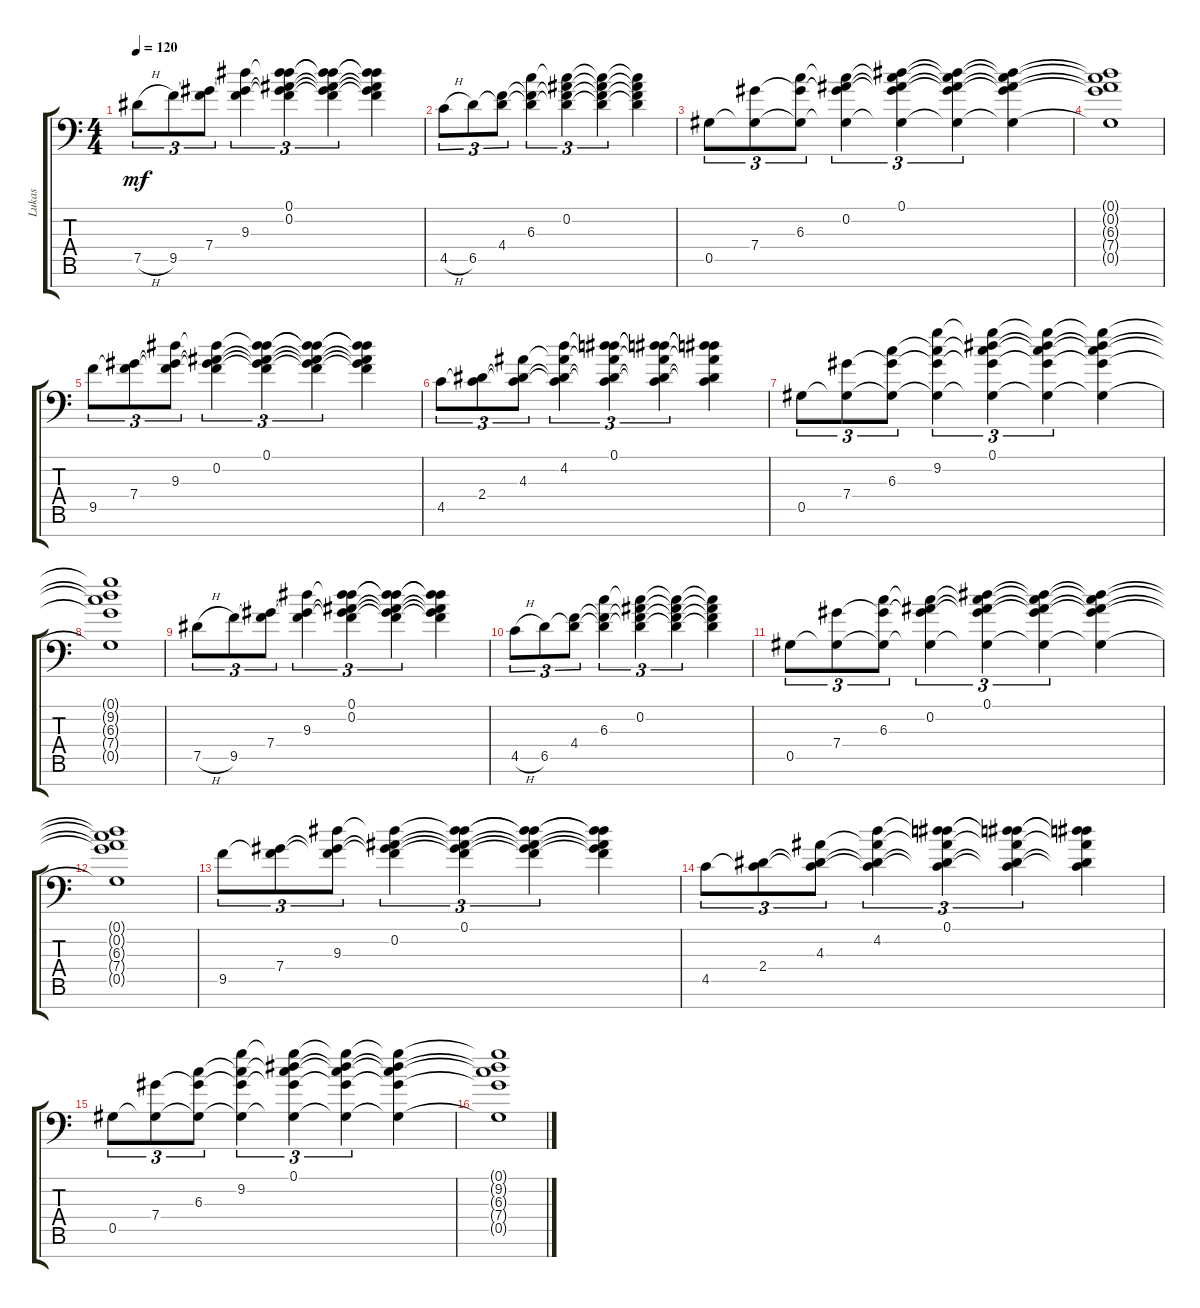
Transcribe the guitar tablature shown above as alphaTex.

\track ("Lukas" "Lukas") {instrument distortionguitar}
\staff {score tabs}
\tuning (Eb4 Bb3 Gb3 Db3 Ab2 Eb2 Ab1) {hide}
\ts (4 4)
\tempo 120
\clef f4
\ks c
7.5{h}.8{tu (3 2) dy mf} 9.5.8{tu (3 2)} (7.4 9.5{t}).8{tu (3 2)} (9.3 7.4{t} 9.5{t}).4{tu (3 2)} (0.1 0.2 9.3{t} 7.4{t} 9.5{t}).4{tu (3 2)} (0.1{t} 0.2{t} 9.3{t} 7.4{t} 9.5{t}).4{tu (3 2)} (0.1{t} 0.2{t} 9.3{t} 7.4{t} 9.5{t}).4 |
4.5{h}.8{tu (3 2)} 6.5.8{tu (3 2)} (4.4 6.5{t}).8{tu (3 2)} (6.3 4.4{t} 6.5{t}).4{tu (3 2)} (0.2 6.3{t} 4.4{t} 6.5{t}).4{tu (3 2)} (0.2{t} 6.3{t} 4.4{t} 6.5{t}).4{tu (3 2)} (0.2{t} 6.3{t} 4.4{t} 6.5{t}).4 |
0.5.8{tu (3 2)} (7.4 0.5{t}).8{tu (3 2)} (6.3 7.4{t} 0.5{t}).8{tu (3 2)} (0.2 6.3{t} 7.4{t} 0.5{t}).4{tu (3 2)} (0.1 0.2{t} 6.3{t} 7.4{t} 0.5{t}).4{tu (3 2)} (0.1{t} 0.2{t} 6.3{t} 7.4{t} 0.5{t}).4{tu (3 2)} (0.1{t} 0.2{t} 6.3{t} 7.4{t} 0.5{t}).4 |
(0.1{t} 0.2{t} 6.3{t} 7.4{t} 0.5{t}).1 |
9.5.8{tu (3 2)} (7.4 9.5{t}).8{tu (3 2)} (9.3 7.4{t} 9.5{t}).8{tu (3 2)} (0.2 9.3{t} 7.4{t} 9.5{t}).4{tu (3 2)} (0.1 0.2{t} 9.3{t} 7.4{t} 9.5{t}).4{tu (3 2)} (0.1{t} 0.2{t} 9.3{t} 7.4{t} 9.5{t}).4{tu (3 2)} (0.1{t} 0.2{t} 9.3{t} 7.4{t} 9.5{t}).4 |
4.5.8{tu (3 2)} (2.4 4.5{t}).8{tu (3 2)} (4.3 2.4{t} 4.5{t}).8{tu (3 2)} (4.2 4.3{t} 2.4{t} 4.5{t}).4{tu (3 2)} (0.1 4.2{t} 4.3{t} 2.4{t} 4.5{t}).4{tu (3 2)} (0.1{t} 4.2{t} 4.3{t} 2.4{t} 4.5{t}).4{tu (3 2)} (0.1{t} 4.2{t} 4.3{t} 2.4{t} 4.5{t}).4 |
0.5.8{tu (3 2)} (7.4 0.5{t}).8{tu (3 2)} (6.3 7.4{t} 0.5{t}).8{tu (3 2)} (9.2 6.3{t} 7.4{t} 0.5{t}).4{tu (3 2)} (0.1 9.2{t} 6.3{t} 7.4{t} 0.5{t}).4{tu (3 2)} (0.1{t} 9.2{t} 6.3{t} 7.4{t} 0.5{t}).4{tu (3 2)} (0.1{t} 9.2{t} 6.3{t} 7.4{t} 0.5{t}).4 |
(0.1{t} 9.2{t} 6.3{t} 7.4{t} 0.5{t}).1 |
7.5{h}.8{tu (3 2)} 9.5.8{tu (3 2)} (7.4 9.5{t}).8{tu (3 2)} (9.3 7.4{t} 9.5{t}).4{tu (3 2)} (0.1 0.2 9.3{t} 7.4{t} 9.5{t}).4{tu (3 2)} (0.1{t} 0.2{t} 9.3{t} 7.4{t} 9.5{t}).4{tu (3 2)} (0.1{t} 0.2{t} 9.3{t} 7.4{t} 9.5{t}).4 |
4.5{h}.8{tu (3 2)} 6.5.8{tu (3 2)} (4.4 6.5{t}).8{tu (3 2)} (6.3 4.4{t} 6.5{t}).4{tu (3 2)} (0.2 6.3{t} 4.4{t} 6.5{t}).4{tu (3 2)} (0.2{t} 6.3{t} 4.4{t} 6.5{t}).4{tu (3 2)} (0.2{t} 6.3{t} 4.4{t} 6.5{t}).4 |
0.5.8{tu (3 2)} (7.4 0.5{t}).8{tu (3 2)} (6.3 7.4{t} 0.5{t}).8{tu (3 2)} (0.2 6.3{t} 7.4{t} 0.5{t}).4{tu (3 2)} (0.1 0.2{t} 6.3{t} 7.4{t} 0.5{t}).4{tu (3 2)} (0.1{t} 0.2{t} 6.3{t} 7.4{t} 0.5{t}).4{tu (3 2)} (0.1{t} 0.2{t} 6.3{t} 7.4{t} 0.5{t}).4 |
(0.1{t} 0.2{t} 6.3{t} 7.4{t} 0.5{t}).1 |
9.5.8{tu (3 2)} (7.4 9.5{t}).8{tu (3 2)} (9.3 7.4{t} 9.5{t}).8{tu (3 2)} (0.2 9.3{t} 7.4{t} 9.5{t}).4{tu (3 2)} (0.1 0.2{t} 9.3{t} 7.4{t} 9.5{t}).4{tu (3 2)} (0.1{t} 0.2{t} 9.3{t} 7.4{t} 9.5{t}).4{tu (3 2)} (0.1{t} 0.2{t} 9.3{t} 7.4{t} 9.5{t}).4 |
4.5.8{tu (3 2)} (2.4 4.5{t}).8{tu (3 2)} (4.3 2.4{t} 4.5{t}).8{tu (3 2)} (4.2 4.3{t} 2.4{t} 4.5{t}).4{tu (3 2)} (0.1 4.2{t} 4.3{t} 2.4{t} 4.5{t}).4{tu (3 2)} (0.1{t} 4.2{t} 4.3{t} 2.4{t} 4.5{t}).4{tu (3 2)} (0.1{t} 4.2{t} 4.3{t} 2.4{t} 4.5{t}).4 |
0.5.8{tu (3 2)} (7.4 0.5{t}).8{tu (3 2)} (6.3 7.4{t} 0.5{t}).8{tu (3 2)} (9.2 6.3{t} 7.4{t} 0.5{t}).4{tu (3 2)} (0.1 9.2{t} 6.3{t} 7.4{t} 0.5{t}).4{tu (3 2)} (0.1{t} 9.2{t} 6.3{t} 7.4{t} 0.5{t}).4{tu (3 2)} (0.1{t} 9.2{t} 6.3{t} 7.4{t} 0.5{t}).4 |
(0.1{t} 9.2{t} 6.3{t} 7.4{t} 0.5{t}).1
